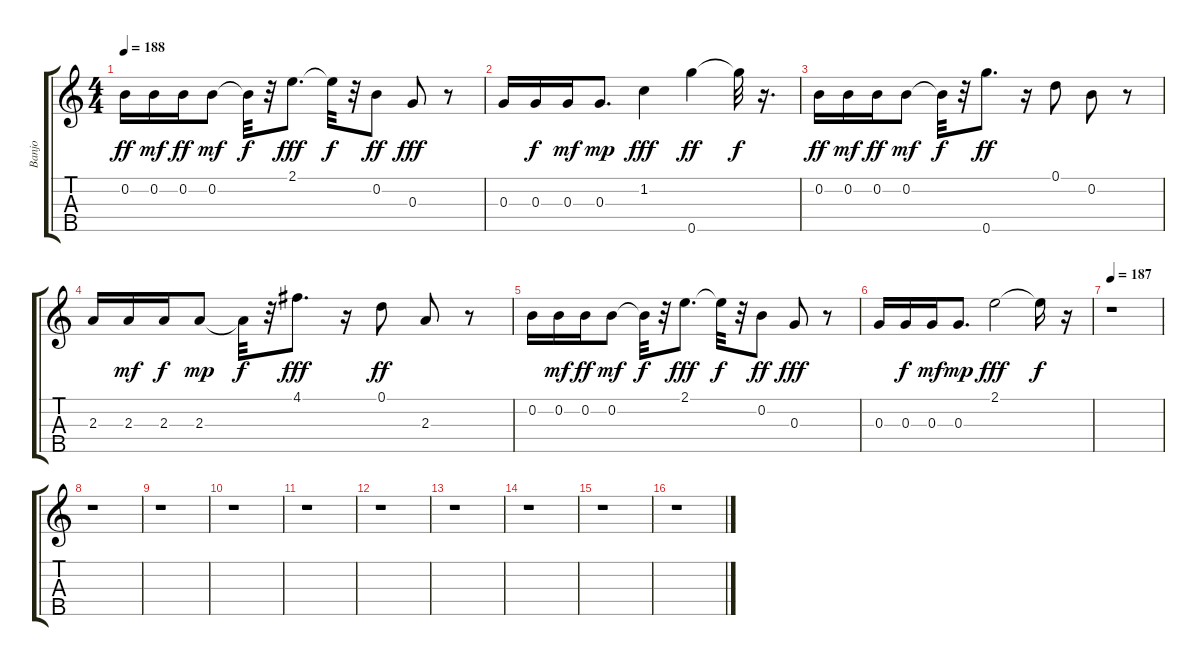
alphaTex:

\track ("Banjo               " "Banjo     ") {instrument banjo}
\staff {score tabs}
\tuning (D4 B3 G3 D3 G4) {hide}
\displaytranspose 12
\ts (4 4)
\tempo 188
\clef g2
\ks c
0.2.16{dy ff} 0.2.16{dy mf} 0.2.16{dy ff} 0.2.8{dy mf} 0.2{t}.32{dy f} r.32 2.1.8{d dy fff} 2.1{t}.32{dy f} r.32 0.2.8{dy ff} 0.3.8{dy fff} r.8 |
0.3.16 0.3.16{dy f} 0.3.16{dy mf} 0.3.8{d dy mp} 1.2.4{dy fff} 0.5.4{dy ff} 0.5{t}.32{dy f} r.16{d} |
0.2.16{dy ff} 0.2.16{dy mf} 0.2.16{dy ff} 0.2.8{dy mf} 0.2{t}.32{dy f} r.32 0.5.8{d dy ff} r.16 0.1.8 0.2.8 r.8 |
2.3.16 2.3.16{dy mf} 2.3.16{dy f} 2.3.8{dy mp} 2.3{t}.32{dy f} r.32 4.1.8{d dy fff} r.16 0.1.8{dy ff} 2.3.8 r.8 |
0.2.16 0.2.16{dy mf} 0.2.16{dy ff} 0.2.8{dy mf} 0.2{t}.32{dy f} r.32 2.1.8{d dy fff} 2.1{t}.32{dy f} r.32 0.2.8{dy ff} 0.3.8{dy fff} r.8 |
0.3.16 0.3.16{dy f} 0.3.16{dy mf} 0.3.8{d dy mp} 2.1.2{dy fff} 2.1{t}.16{dy f} r.16 |
\tempo 187
r.1 |
r.1 |
r.1 |
r.1 |
r.1 |
r.1 |
r.1 |
r.1 |
r.1 |
r.1
